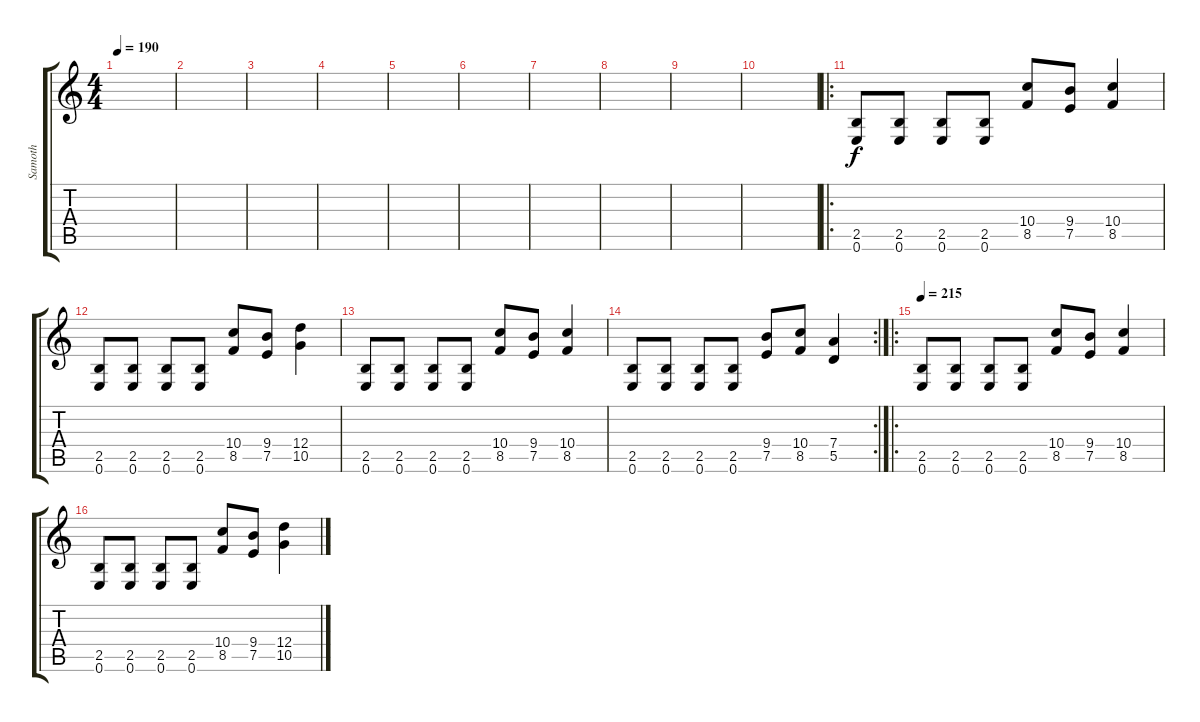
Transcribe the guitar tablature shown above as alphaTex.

\track ("Samoth" "Samoth") {instrument distortionguitar}
\staff {score tabs}
\tuning (E4 B3 G3 D3 A2 E2) {hide}
\ts (4 4)
\tempo 190
\clef g2
\ks c
|
|
|
|
|
|
|
|
|
|
\ro
(2.5 0.6).8 (2.5 0.6).8 (2.5 0.6).8 (2.5 0.6).8 (10.4 8.5).8 (9.4 7.5).8 (10.4 8.5).4 |
(2.5 0.6).8 (2.5 0.6).8 (2.5 0.6).8 (2.5 0.6).8 (10.4 8.5).8 (9.4 7.5).8 (12.4 10.5).4 |
(2.5 0.6).8 (2.5 0.6).8 (2.5 0.6).8 (2.5 0.6).8 (10.4 8.5).8 (9.4 7.5).8 (10.4 8.5).4 |
\rc 2
(2.5 0.6).8 (2.5 0.6).8 (2.5 0.6).8 (2.5 0.6).8 (9.4 7.5).8 (10.4 8.5).8 (7.4 5.5).4 |
\ro
\tempo 215
(2.5 0.6).8 (2.5 0.6).8 (2.5 0.6).8 (2.5 0.6).8 (10.4 8.5).8 (9.4 7.5).8 (10.4 8.5).4 |
(2.5 0.6).8 (2.5 0.6).8 (2.5 0.6).8 (2.5 0.6).8 (10.4 8.5).8 (9.4 7.5).8 (12.4 10.5).4
